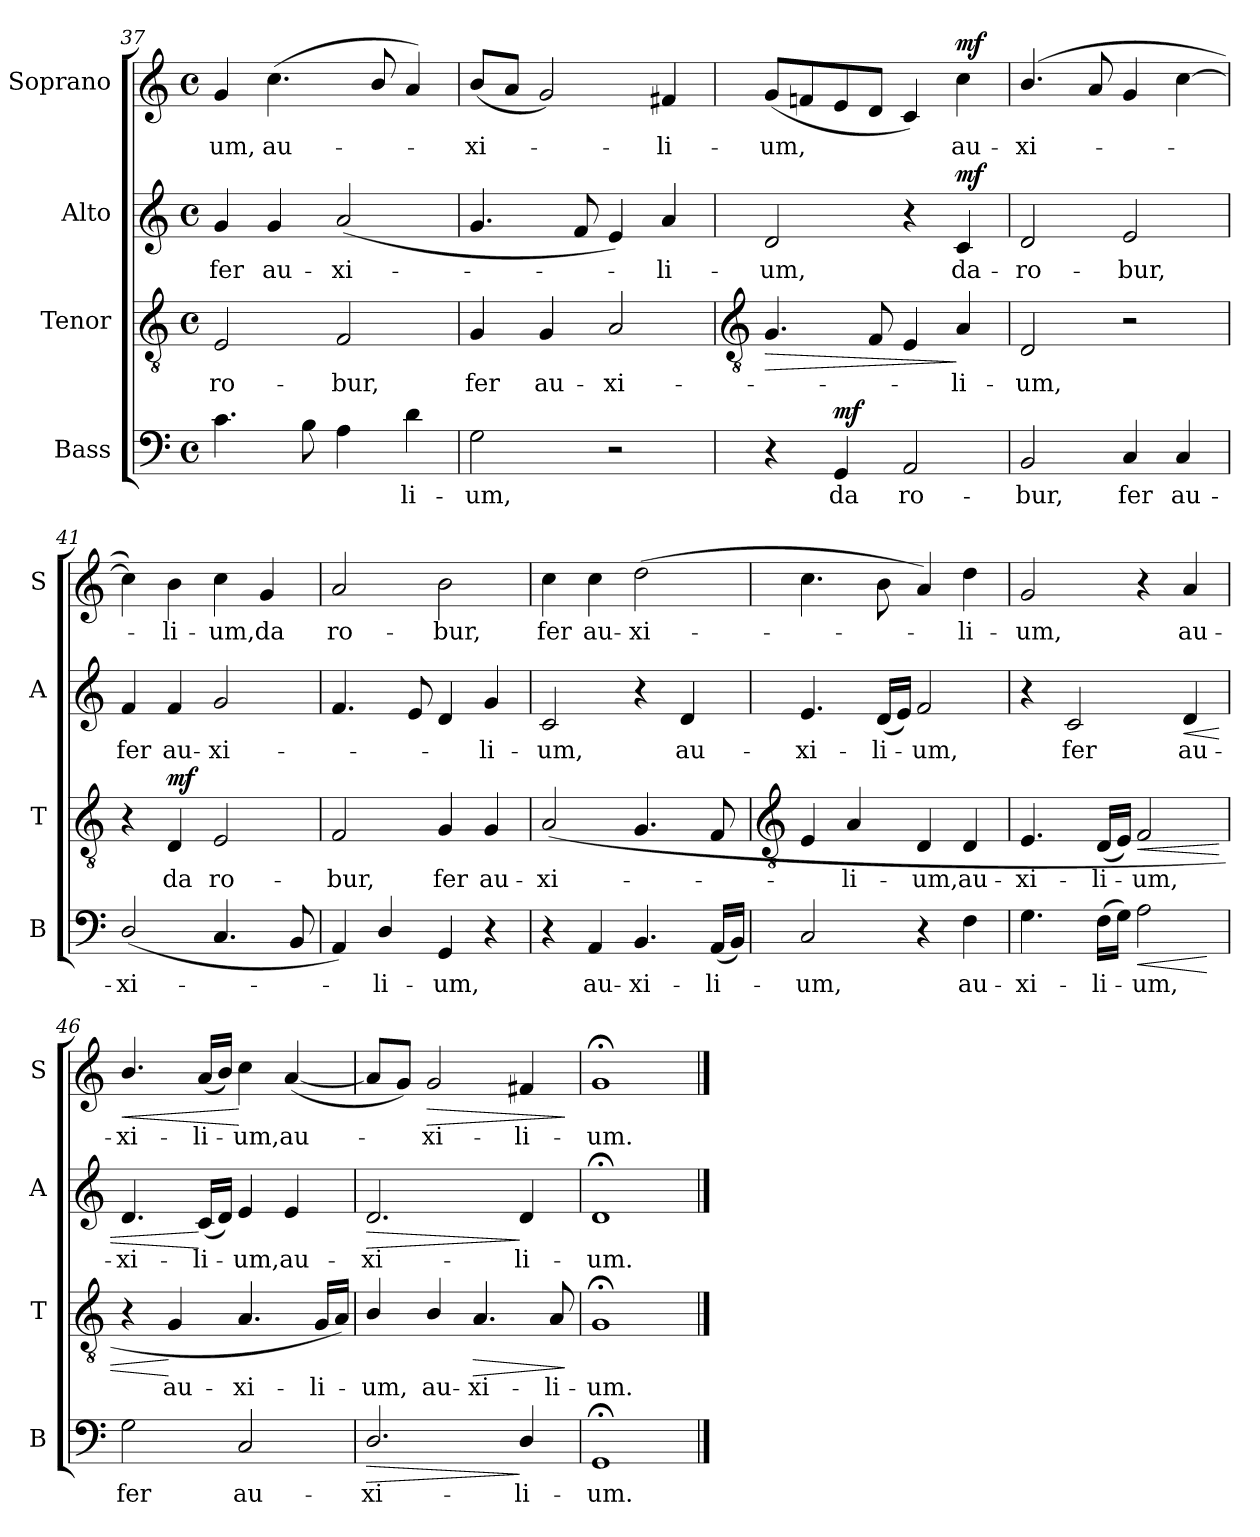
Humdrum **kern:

**kern	**text	**dynam	**kern	**text	**dynam	**kern	**text	**dynam	**kern	**text	**dynam
*part4	*part4	*part4	*part3	*part3	*part3	*part2	*part2	*part2	*part1	*part1	*part1
*staff4	*staff4	*staff4	*staff3	*staff3	*staff3	*staff2	*staff2	*staff2	*staff1	*staff1	*staff1
*I"Bass	*	*	*I"Tenor	*	*	*I"Alto	*	*	*I"Soprano	*	*
*I'B	*	*	*I'T	*	*	*I'A	*	*	*I'S	*	*
*clefF4	*	*	*clefGv2	*	*	*clefG2	*	*	*clefG2	*	*
*k[]	*	*	*k[]	*	*	*k[]	*	*	*k[]	*	*
*C:	*	*	*C:	*	*	*C:	*	*	*C:	*	*
*M4/4	*	*	*M4/4	*	*	*M4/4	*	*	*M4/4	*	*
*met(c)	*	*	*met(c)	*	*	*met(c)	*	*	*met(c)	*	*
=37	=37	=37	=37	=37	=37	=37	=37	=37	=37	=37	=37
!	!	!	!	!LO:LY:b	!	!	!LO:LY:b	!	!	!LO:LY:b	!
4.c	.	.	2E	ro-	.	4g	fer	.	4g	-um,	.
!	!	!	!	!	!	!	!LO:LY:b	!	!	!LO:LY:b	!
.	.	.	.	.	.	4g	au-	.	(<4.cc	au-	.
8B	.	.	.	.	.	.	.	.	.	.	.
!	!	!	!	!LO:LY:b	!	!	!LO:LY:b	!	!	!	!
4A	.	.	2F	-bur,	.	(<2a	-xi-	.	.	.	.
.	.	.	.	.	.	.	.	.	8b/	.	.
!	!LO:LY:b	!	!	!	!	!	!	!	!	!	!
4d	li-	.	.	.	.	.	.	.	4a)	.	.
=38	=38	=38	=38	=38	=38	=38	=38	=38	=38	=38	=38
!	!LO:LY:b	!	!	!LO:LY:b	!	!	!	!	!	!LO:LY:b	!
2G	-um,	.	4G	fer	.	4.g	.	.	(<8bL	xi-	.
.	.	.	.	.	.	.	.	.	8aJ	.	.
!	!	!	!	!LO:LY:b	!	!	!	!	!	!	!
.	.	.	4G	au-	.	.	.	.	2g)	.	.
.	.	.	.	.	.	8f	.	.	.	.	.
!	!	!	!	!LO:LY:b	!	!	!	!	!	!	!
2r	.	.	2A	-xi-	.	4e)	.	.	.	.	.
!	!	!	!	!	!	!	!LO:LY:b	!	!	!LO:LY:b	!
.	.	.	.	.	.	4a	li-	.	4f#X	li-	.
!!LO:LB:g=z
=39	=39	=39	=39	=39	=39	=39	=39	=39	=39	=39	=39
*	*	*	*clefGv2	*	*	*	*	*	*	*	*
!	!	!	!	!	!LO:HP:b	!	!LO:LY:b	!	!	!LO:LY:b	!
4r	.	.	4.G	.	>	2d	-um,	.	(<8gL	-um,	.
.	.	.	.	.	.	.	.	.	8fn	.	.
!	!LO:LY:b	!LO:DY:b	!	!	!	!	!	!	!	!	!
4GG	da	mf	.	.	.	.	.	.	8e	.	.
.	.	.	8F	.	.	.	.	.	8dJ	.	.
!	!LO:LY:b	!	!	!	!	!	!	!	!	!	!
2AA	ro-	.	4E	.	.	4r	.	.	4c)	.	.
!	!	!	!	!LO:LY:b	!	!	!LO:LY:b	!LO:DY:b	!	!LO:LY:b	!LO:DY:b
.	.	.	4A	li-	]	4c	da-	mf	4cc	au-	mf
=40	=40	=40	=40	=40	=40	=40	=40	=40	=40	=40	=40
!	!LO:LY:b	!	!	!LO:LY:b	!	!	!LO:LY:b	!	!	!LO:LY:b	!
2BB	-bur,	.	2D	-um,	.	2d	-ro-	.	(<4.b/	-xi-	.
.	.	.	.	.	.	.	.	.	8a	.	.
!	!LO:LY:b	!	!	!	!	!	!LO:LY:b	!	!	!	!
4C	fer	.	2r	.	.	2e	-bur,	.	4g	.	.
!	!LO:LY:b	!	!	!	!	!	!	!	!	!	!
4C	au-	.	.	.	.	.	.	.	[4cc	.	.
=41	=41	=41	=41	=41	=41	=41	=41	=41	=41	=41	=41
!	!LO:LY:b	!	!	!	!	!	!LO:LY:b	!	!	!	!
(<2D/	-xi-	.	4r	.	.	4f	fer	.	4cc])	.	.
!	!	!	!	!LO:LY:b	!LO:DY:b	!	!LO:LY:b	!	!	!LO:LY:b	!
.	.	.	4D	da	mf	4f	au-	.	4b	li-	.
!	!	!	!	!LO:LY:b	!	!	!LO:LY:b	!	!	!LO:LY:b	!
4.C	.	.	2E	ro-	.	2g	-xi-	.	4cc	-um,	.
!	!	!	!	!	!	!	!	!	!	!LO:LY:b	!
.	.	.	.	.	.	.	.	.	4g	da	.
8BB	.	.	.	.	.	.	.	.	.	.	.
=42	=42	=42	=42	=42	=42	=42	=42	=42	=42	=42	=42
!	!	!	!	!LO:LY:b	!	!	!	!	!	!LO:LY:b	!
4AA)	.	.	2F	-bur,	.	4.f	.	.	2a	ro-	.
!	!LO:LY:b	!	!	!	!	!	!	!	!	!	!
4D/	li-	.	.	.	.	.	.	.	.	.	.
.	.	.	.	.	.	8e	.	.	.	.	.
!	!LO:LY:b	!	!	!LO:LY:b	!	!	!	!	!	!LO:LY:b	!
4GG	-um,	.	4G	fer	.	4d	.	.	2b	-bur,	.
!	!	!	!	!LO:LY:b	!	!	!LO:LY:b	!	!	!	!
4r	.	.	4G	au-	.	4g	li-	.	.	.	.
=43	=43	=43	=43	=43	=43	=43	=43	=43	=43	=43	=43
!	!	!	!	!LO:LY:b	!	!	!LO:LY:b	!	!	!LO:LY:b	!
4r	.	.	(<2A	-xi-	.	2c	-um,	.	4cc	fer	.
!	!LO:LY:b	!	!	!	!	!	!	!	!	!LO:LY:b	!
4AA	au-	.	.	.	.	.	.	.	4cc	au-	.
!	!LO:LY:b	!	!	!	!	!	!	!	!	!LO:LY:b	!
4.BB	-xi-	.	4.G	.	.	4r	.	.	(>2dd	-xi-	.
!	!	!	!	!	!	!	!LO:LY:b	!	!	!	!
.	.	.	.	.	.	4d	au-	.	.	.	.
!	!LO:LY:b	!	!	!	!	!	!	!	!	!	!
(<16AALL	-li-	.	8F	.	.	.	.	.	.	.	.
16BBJJ)	.	.	.	.	.	.	.	.	.	.	.
!!LO:LB:g=z
=44	=44	=44	=44	=44	=44	=44	=44	=44	=44	=44	=44
*	*	*	*clefGv2	*	*	*	*	*	*	*	*
!	!LO:LY:b	!	!	!	!	!	!LO:LY:b	!	!	!	!
2C	um,	.	4E	.	.	4.e	-xi-	.	4.cc	.	.
!	!	!	!	!LO:LY:b	!	!	!	!	!	!	!
.	.	.	4A	li-	.	.	.	.	.	.	.
!	!	!	!	!	!	!	!LO:LY:b	!	!	!	!
.	.	.	.	.	.	(<16dLL	-li-	.	8b\	.	.
.	.	.	.	.	.	16eJJ)	.	.	.	.	.
!	!	!	!	!LO:LY:b	!	!	!LO:LY:b	!	!	!	!
4r	.	.	4D	-um,	.	2f	um,	.	4a)	.	.
!	!LO:LY:b	!	!	!LO:LY:b	!	!	!	!	!	!LO:LY:b	!
4F	au-	.	4D	au-	.	.	.	.	4dd	li-	.
=45	=45	=45	=45	=45	=45	=45	=45	=45	=45	=45	=45
!	!LO:LY:b	!	!	!LO:LY:b	!	!	!	!	!	!LO:LY:b	!
4.G	-xi-	.	4.E	-xi-	.	4r	.	.	2g	-um,	.
!	!	!	!	!	!	!	!LO:LY:b	!	!	!	!
.	.	.	.	.	.	2c	fer	.	.	.	.
!	!LO:LY:b	!	!	!LO:LY:b	!	!	!	!	!	!	!
(>16FLL	-li-	.	(<16DLL	-li-	.	.	.	.	.	.	.
16GJJ)	.	.	16EJJ)	.	.	.	.	.	.	.	.
!	!LO:LY:b	!LO:HP:b	!	!LO:LY:b	!LO:HP:b	!	!	!	!	!	!
2A	um,	<	2F	um,	<	.	.	.	4r	.	.
!	!	!	!	!	!	!	!LO:LY:b	!LO:HP:b	!	!LO:LY:b	!
.	.	.	.	.	.	4d	au-	<	4a	au-	.
.	.	[	.	.	.	.	.	.	.	.	.
=46	=46	=46	=46	=46	=46	=46	=46	=46	=46	=46	=46
!	!LO:LY:b	!	!	!	!	!	!LO:LY:b	!	!	!LO:LY:b	!LO:HP:b
2G	fer	.	4r	.	.	4.d	-xi-	.	4.b/	-xi-	<
!	!	!	!	!LO:LY:b	!	!	!	!	!	!	!
.	.	.	4G	au-	[	.	.	.	.	.	.
!	!	!	!	!	!	!	!LO:LY:b	!	!	!LO:LY:b	!
.	.	.	.	.	.	(<16cLL	-li-	[	(<16aLL	-li-	.
.	.	.	.	.	.	16dJJ)	.	.	16bJJ)	.	.
!	!LO:LY:b	!	!	!LO:LY:b	!	!	!LO:LY:b	!	!	!LO:LY:b	!
2C	au-	.	4.A	-xi-	.	4e	um,	.	4cc	um,	[
!	!	!	!	!	!	!	!LO:LY:b	!	!	!LO:LY:b	!
.	.	.	.	.	.	4e	au-	.	(<[4a	au-	.
!	!	!	!	!LO:LY:b	!	!	!	!	!	!	!
.	.	.	16GLL	-li-	.	.	.	.	.	.	.
.	.	.	16AJJ)	.	.	.	.	.	.	.	.
=47	=47	=47	=47	=47	=47	=47	=47	=47	=47	=47	=47
!	!LO:LY:b	!LO:HP:b	!	!LO:LY:b	!	!	!LO:LY:b	!LO:HP:b	!	!	!
2.D/	-xi-	>	4B/	um,	.	2.d	-xi-	>	8aL]	.	.
.	.	.	.	.	.	.	.	.	8gJ)	.	.
!	!	!	!	!LO:LY:b	!	!	!	!	!	!LO:LY:b	!LO:HP:b
.	.	.	4B/	au-	.	.	.	.	2g	xi-	>
!	!	!	!	!LO:LY:b	!LO:HP:b	!	!	!	!	!	!
.	.	.	4.A	-xi-	>	.	.	.	.	.	.
!	!LO:LY:b	!	!	!	!	!	!LO:LY:b	!	!	!LO:LY:b	!
4D/	-li-	]	.	.	.	4d	-li-	]	4f#X	-li-	.
!	!	!	!	!LO:LY:b	!	!	!	!	!	!	!
.	.	.	8A	-li-	.	.	.	.	.	.	.
.	.	.	.	.	]	.	.	.	.	.	]
=48	=48	=48	=48	=48	=48	=48	=48	=48	=48	=48	=48
!	!LO:LY:b	!	!	!LO:LY:b	!	!	!LO:LY:b	!	!	!LO:LY:b	!
1GG;<	-um.	.	1G;<	-um.	.	1d;<	-um.	.	1g;<	-um.	.
==	==	==	==	==	==	==	==	==	==	==	==
*-	*-	*-	*-	*-	*-	*-	*-	*-	*-	*-	*-
